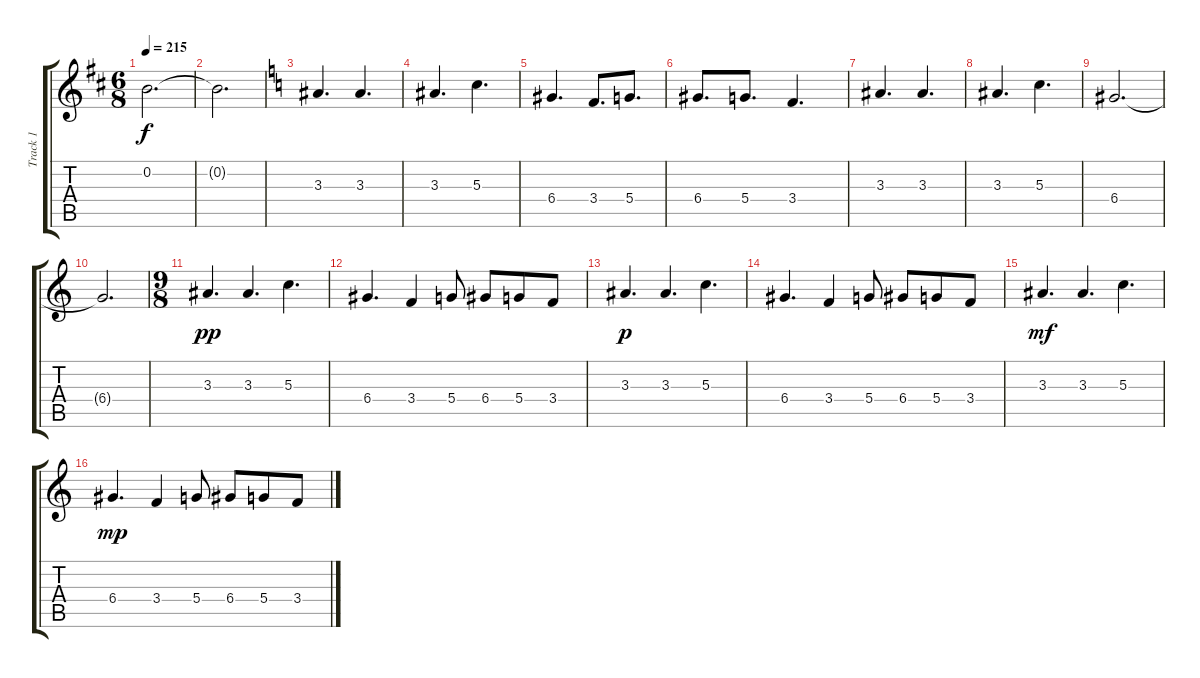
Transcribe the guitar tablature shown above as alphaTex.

\track ("Track 1" "Track 1") {instrument acousticguitarnylon}
\staff {score tabs}
\tuning (E4 B3 G3 D3 A2 E2) {hide}
\ts (6 8)
\tempo 215
\clef g2
\ks d
0.2{t}.2{d dy f} |
0.2{t}.2{d} |
\ks c
3.3.4{d} 3.3.4{d} |
3.3.4{d} 5.3.4{d} |
6.4.4{d} 3.4.8{d} 5.4.8{d} |
6.4.8{d} 5.4.8{d} 3.4.4{d} |
3.3.4{d} 3.3.4{d} |
3.3.4{d} 5.3.4{d} |
6.4.2{d} |
6.4{t}.2{d} |
\ts (9 8)
3.3.4{d dy pp} 3.3.4{d} 5.3.4{d} |
6.4.4{d} 3.4.4 5.4.8 6.4.8 5.4.8 3.4.8 |
3.3.4{d dy p} 3.3.4{d} 5.3.4{d} |
6.4.4{d} 3.4.4 5.4.8 6.4.8 5.4.8 3.4.8 |
3.3.4{d dy mf} 3.3.4{d} 5.3.4{d} |
6.4.4{d dy mp} 3.4.4 5.4.8 6.4.8 5.4.8 3.4.8
